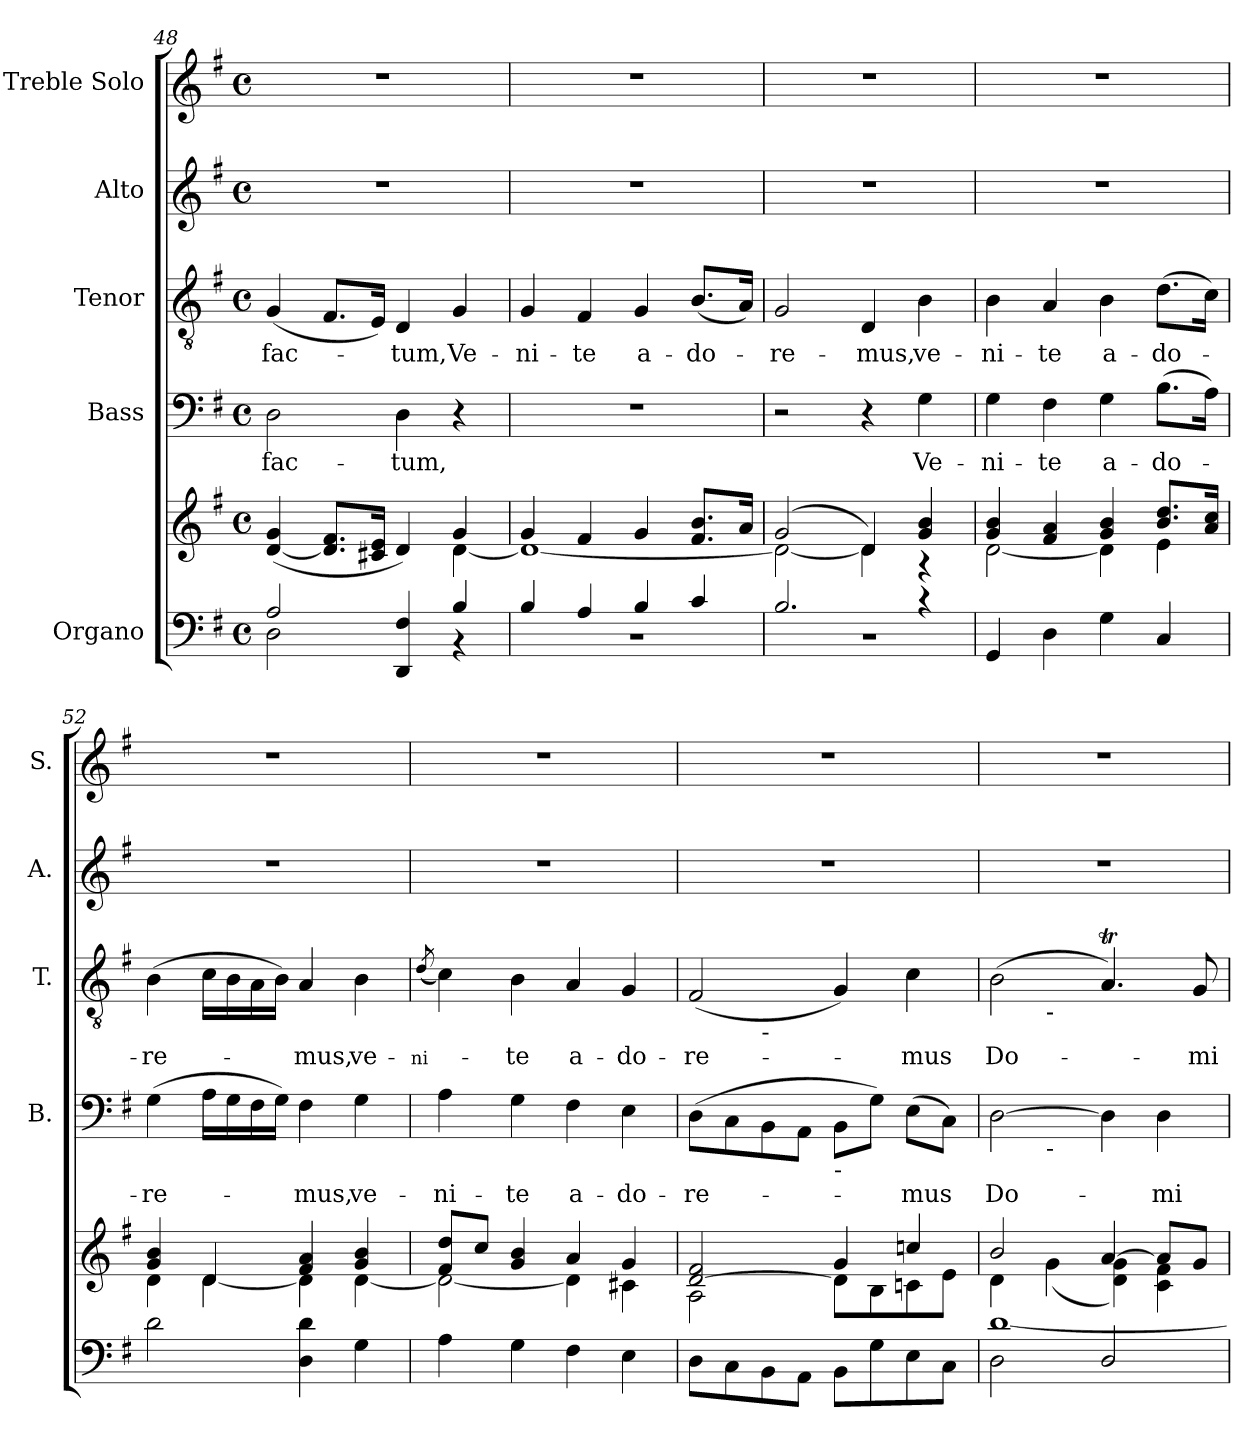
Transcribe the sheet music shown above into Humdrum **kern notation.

**kern	**kern	**kern	**text	**kern	**text	**kern	**kern
*part5	*part5	*part4	*part4	*part3	*part3	*part2	*part1
*staff6	*staff5	*staff4	*staff4	*staff3	*staff3	*staff2	*staff1
*I"Organo	*	*I"Bass	*	*I"Tenor	*	*I"Alto	*I"Treble Solo
*	*	*I'B.	*	*I'T.	*	*I'A.	*I'S.
*clefF4	*clefG2	*clefF4	*	*clefGv2	*	*clefG2	*clefG2
*	*	*	*	*ITrd7c12	*	*	*
*k[f#]	*k[f#]	*k[f#]	*	*k[f#]	*	*k[f#]	*k[f#]
*G:	*G:	*G:	*	*G:	*	*G:	*G:
*M4/4	*M4/4	*M4/4	*	*M4/4	*	*M4/4	*M4/4
*met(c)	*met(c)	*met(c)	*	*met(c)	*	*met(c)	*met(c)
=48	=48	=48	=48	=48	=48	=48	=48
*^	*^	*	*	*	*	*	*
!	!	!	!	!	!LO:LY:b:color=#000000	!	!	!	!
!	!	!	!	!	!	!	!LO:LY:b:color=#000000	!	!
2Ai/	2Di\	([<4di/ 4gi	2.ryy	2Di\	fac-	(4GGi/	fac-	1r	1r
.	.	8.di/] 8.f#iL	.	.	.	8.FF#i/L	.	.	.
.	.	16c#Xi/ 16eiJk	.	.	.	16EEi/Jk)	.	.	.
!	!	!	!	!	!LO:LY:b:color=#000000	!	!	!	!
!	!	!	!	!	!	!	!LO:LY:b:color=#000000	!	!
4DDi/ 4F#i	4ryy	4di/)	.	4Di\	-tum,	4DDi/	-tum,	.	.
!	!	!	!	!	!	!	!LO:LY:b:color=#000000	!	!
4Bi/	4r	4gi/	[<4di\	4r	.	4GGi/	Ve-	.	.
=49	=49	=49	=49	=49	=49	=49	=49	=49	=49
!	!	!	!	!	!	!	!LO:LY:b:color=#000000	!	!
4Bi/	1r	4gi/	1di_<	1r	.	4GGi/	-ni-	1r	1r
!	!	!	!	!	!	!	!LO:LY:b:color=#000000	!	!
4Ai/	.	4f#i/	.	.	.	4FF#i/	-te	.	.
!	!	!	!	!	!	!	!LO:LY:b:color=#000000	!	!
4Bi/	.	4gi/	.	.	.	4GGi/	a-	.	.
!	!	!	!	!	!	!	!LO:LY:b:color=#000000	!	!
4ci/	.	8.f#i/ 8.biL	.	.	.	(8.BBi/L	-do-	.	.
.	.	16ai/Jk	.	.	.	16AAi/Jk)	.	.	.
=50	=50	=50	=50	=50	=50	=50	=50	=50	=50
!	!	!	!	!	!	!	!LO:LY:b:color=#000000	!	!
2.Bi/	1r	(2gi/	2di\_<	2r	.	2GGi/	-re-	1r	1r
!	!	!	!	!	!	!	!LO:LY:b:color=#000000	!	!
.	.	4di/])	4di\	4r	.	4DDi/	-mus,	.	.
!	!	!	!	!	!LO:LY:b:color=#000000	!	!	!	!
!	!	!	!	!	!	!	!LO:LY:b:color=#000000	!	!
4r	.	4gi/ 4bi	4r	4Gi\	Ve-	4BBi\	ve-	.	.
*v	*v	*	*	*	*	*	*	*	*
!!LO:PB:g=z
=51	=51	=51	=51	=51	=51	=51	=51	=51
!	!	!	!	!LO:LY:b:color=#000000	!	!	!	!
!	!	!	!	!	!	!LO:LY:b:color=#000000	!	!
4GGi/	4gi/ 4bi	[<2di\	4Gi\	-ni-	4BBi\	-ni-	1r	1r
!	!	!	!	!LO:LY:b:color=#000000	!	!	!	!
!	!	!	!	!	!	!LO:LY:b:color=#000000	!	!
4Di\	4f#i/ 4ai	.	4F#i\	-te	4AAi/	-te	.	.
!	!	!	!	!LO:LY:b:color=#000000	!	!	!	!
!	!	!	!	!	!	!LO:LY:b:color=#000000	!	!
4Gi\	4gi/ 4bi	4di\]	4Gi\	a-	4BBi\	a-	.	.
!	!	!	!	!LO:LY:b:color=#000000	!	!	!	!
!	!	!	!	!	!	!LO:LY:b:color=#000000	!	!
4Ci/	8.bi/ 8.ddiL	4ei\	(8.Bi\L	-do-	(8.Di\L	-do-	.	.
.	16ai/ 16cciJk	.	16Ai\Jk)	.	16Ci\Jk)	.	.	.
=52	=52	=52	=52	=52	=52	=52	=52	=52
*8ba	*	*	*	*	*	*	*	*
!	!	!	!	!LO:LY:b:color=#000000	!	!	!	!
!	!	!	!	!	!	!LO:LY:b:color=#000000	!	!
2Di\	4gi/ 4bi	4di\	(4Gi\	-re-	(4BBi\	-re-	1r	1r
.	4di/	[<4di\	16Ai\LL	.	16Ci\LL	.	.	.
.	.	.	16Gi\	.	16BBi\	.	.	.
.	.	.	16F#i\	.	16AAi\	.	.	.
.	.	.	16Gi\JJ)	.	16BBi\JJ)	.	.	.
!	!	!	!	!LO:LY:b:color=#000000	!	!	!	!
!	!	!	!	!	!	!LO:LY:b:color=#000000	!	!
4DDi\ 4Di	4f#i/ 4ai	4di\]	4F#i\	-mus,	4AAi/	-mus,	.	.
!	!	!	!	!LO:LY:b:color=#000000	!	!	!	!
!	!	!	!	!	!	!LO:LY:b:color=#000000	!	!
4GGi\	4gi/ 4bi	[<4di\	4Gi\	ve-	4BBi\	ve-	.	.
=53	=53	=53	=53	=53	=53	=53	=53	=53
!	!	!	!	!	!	!LO:LY:b:color=#000000	!	!
.	.	.	.	.	(8qDi/	-ni-	.	.
!	!	!	!	!LO:LY:b:color=#000000	!	!	!	!
4AAi\	8f#i/ 8ddiL	2di\_<	4Ai\	-ni-	4Ci\)	.	1r	1r
.	8cci/J	.	.	.	.	.	.	.
!	!	!	!	!LO:LY:b:color=#000000	!	!	!	!
!	!	!	!	!	!	!LO:LY:b:color=#000000	!	!
4GGi\	4gi/ 4bi	.	4Gi\	-te	4BBi\	-te	.	.
!	!	!	!	!LO:LY:b:color=#000000	!	!	!	!
!	!	!	!	!	!	!LO:LY:b:color=#000000	!	!
4FF#i\	4ai/	4di\]	4F#i\	a-	4AAi/	a-	.	.
!	!	!	!	!LO:LY:b:color=#000000	!	!	!	!
!	!	!	!	!	!	!LO:LY:b:color=#000000	!	!
4EEi\	4gi/	4c#Xi\	4Ei\	-do-	4GGi/	-do-	.	.
=54	=54	=54	=54	=54	=54	=54	=54	=54
!	!	!	!	!LO:LY:b:color=#000000	!	!	!	!
!	!	!	!	!	!	!LO:LY:b:color=#000000	!	!
*	*	*	*	*	*^	*	*	*
8DDi\L	[<2di/ 2f#i	2Ai\	(8Di\L	-re-	(2FF#i/	4ryy	-re-	1r	1r
8CCi\	.	.	8Ci\	.	.	.	.	.	.
!	!	!	!	!	!	!LO:TX:b:t=-	!	!	!
8BBBi\	.	.	8BBi\	.	.	2.ryy	.	.	.
8AAAi\J	.	.	8AAi\J	.	.	.	.	.	.
!	!	!	!LO:TX:b:t=-	!	!	!	!	!	!
8BBBi\L	4gi/	8di\L]	8BBi\L	.	4GGi/)	.	.	.	.
8GGi\	.	8Bi\	8Gi\J)	.	.	.	.	.	.
!	!	!	!	!LO:LY:b:color=#000000	!	!	!	!	!
!	!	!	!	!	!	!	!LO:LY:b:color=#000000	!	!
8EEi\	4ccni/	8cni\	(8Ei\L	-mus	4Ci\	.	-mus	.	.
8CCi\J	.	8ei\J	8Ci\J)	.	.	.	.	.	.
=55	=55	=55	=55	=55	=55	=55	=55	=55	=55
*^	*	*	*	*	*	*	*	*	*
*	*	*X8ba	*	*	*	*	*	*	*	*
!	!	!	!	!	!LO:LY:b:color=#000000	!	!	!	!	!
!	!	!	!	!	!	!	!	!LO:LY:b:color=#000000	!	!
*	*	*	*	*^	*	*	*	*	*	*
2DDi\	[>1Di	2bi/	4di\	[>2Di\	4ryy	Do-	(2BBi\	4ryy	Do-	1r	1r
!	!	!	!	!	!	!	!	!LO:TX:b:t=-	!	!	!
!	!	!	!	!	!LO:TX:b:t=-	!	!	!	!	!	!
.	.	.	(4gi\	.	2.ryy	.	.	2.ryy	.	.	.
2DDi/	.	[>4ai/	4di\ 4gi)	4Di\]	.	.	4.AATi/)	.	.	.	.
!	!	!	!	!	!	!LO:LY:b:color=#000000	!	!	!	!	!
.	.	8ai/L]	4ci\ 4f#i	4Di\	.	-mi-	.	.	.	.	.
!	!	!	!	!	!	!	!	!	!LO:LY:b:color=#000000	!	!
.	.	8gi/J	.	.	.	.	8GGi/	.	-mi-	.	.
*v	*v	*	*	*v	*v	*	*v	*v	*	*	*
*	*v	*v	*	*	*	*	*	*
=	=	=	=	=	=	=	=
*-	*-	*-	*-	*-	*-	*-	*-
